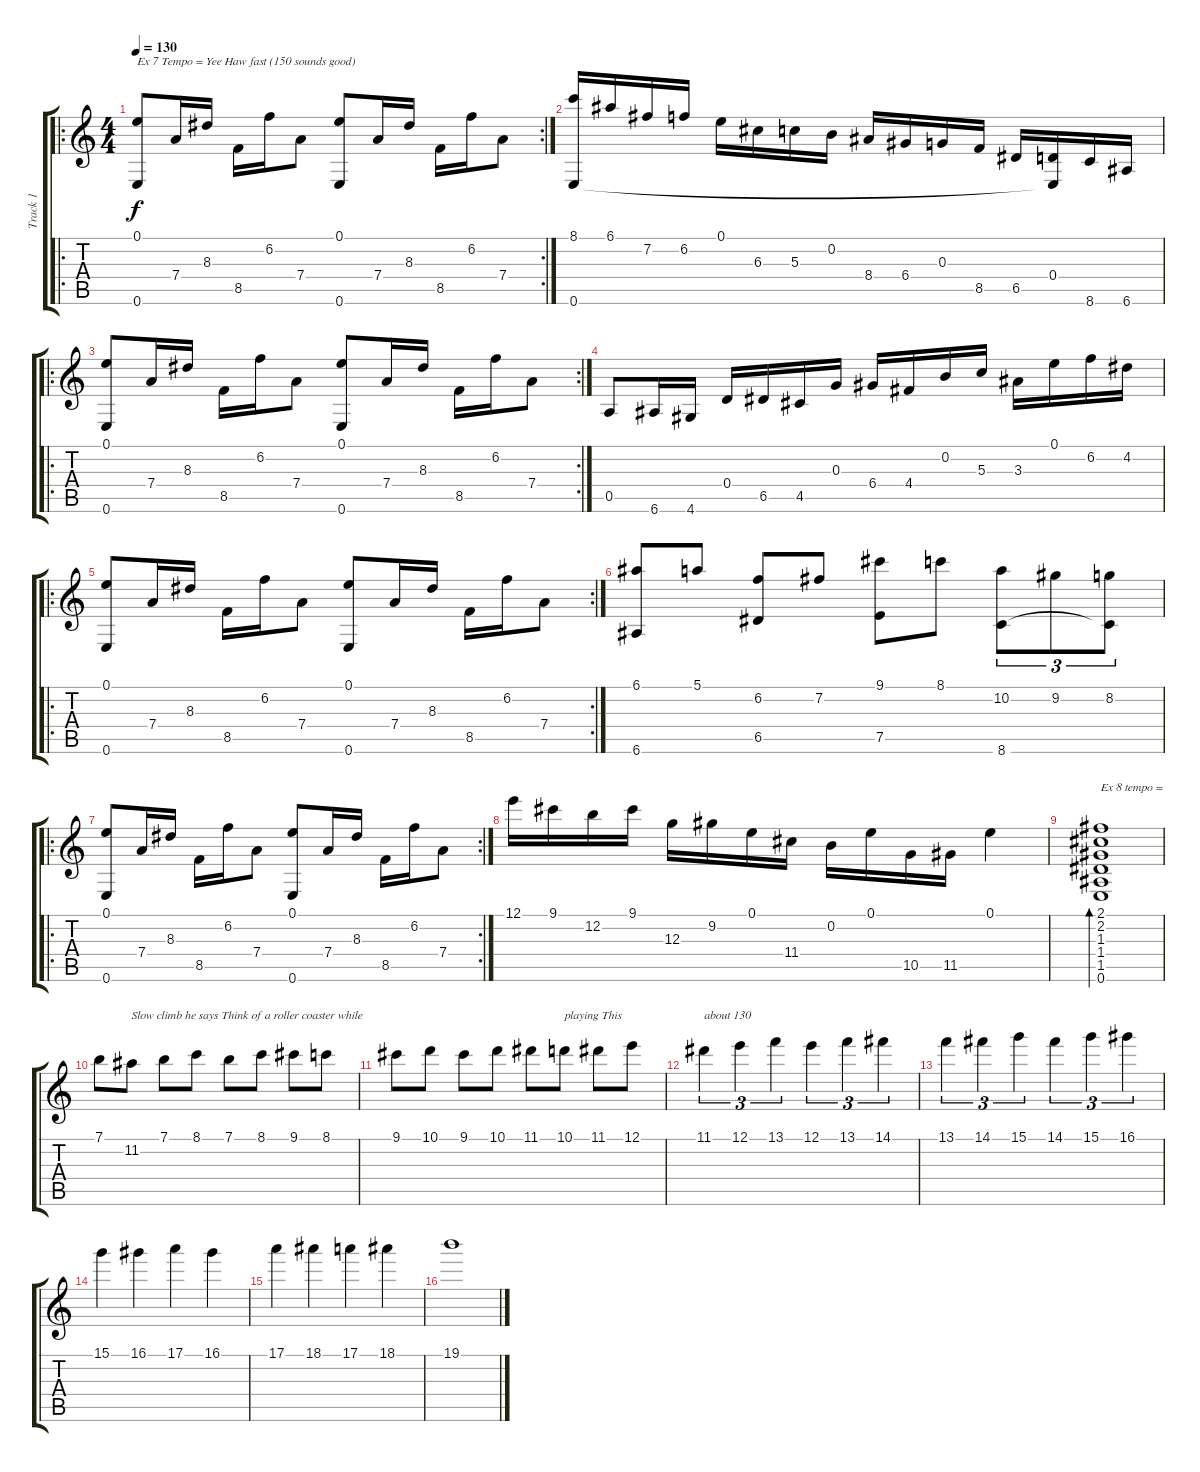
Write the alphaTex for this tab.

\track ("Track 1" "Track 1") {instrument acousticguitarnylon}
\staff {score tabs}
\tuning (E4 B3 G3 D3 A2 E2) {hide}
\ro
\rc 2
\ts (4 4)
\tempo 130
\clef g2
\ks c
(0.1 0.6).8{txt "Ex 7 Tempo = Yee Haw fast (150 sounds good)" dy f instrument acousticguitarnylon} 7.4.16 8.3.16 8.5.16 6.2.16 7.4.8 (0.1 0.6).8 7.4.16 8.3.16 8.5.16 6.2.16 7.4.8 |
(8.1 0.6).16 6.1.16 7.2.16 6.2.16 0.1.16 6.3.16 5.3.16 0.2.16 8.4.16 6.4.16 0.3.16 8.5.16 6.5.16 (0.4 0.6{t}).16 8.6.16 6.6.16 |
\ro
\rc 2
(0.1 0.6).8 7.4.16 8.3.16 8.5.16 6.2.16 7.4.8 (0.1 0.6).8 7.4.16 8.3.16 8.5.16 6.2.16 7.4.8 |
0.5.8 6.6.16 4.6.16 0.4.16 6.5.16 4.5.16 0.3.16 6.4.16 4.4.16 0.2.16 5.3.16 3.3.16 0.1.16 6.2.16 4.2.16 |
\ro
\rc 2
(0.1 0.6).8 7.4.16 8.3.16 8.5.16 6.2.16 7.4.8 (0.1 0.6).8 7.4.16 8.3.16 8.5.16 6.2.16 7.4.8 |
(6.1 6.6).8 5.1.8 (6.2 6.5).8 7.2.8 (9.1 7.5).8 8.1.8 (10.2 8.6).8{tu (3 2)} 9.2.8{tu (3 2)} (8.2 8.6{t}).8{tu (3 2)} |
\ro
\rc 2
(0.1 0.6).8 7.4.16 8.3.16 8.5.16 6.2.16 7.4.8 (0.1 0.6).8 7.4.16 8.3.16 8.5.16 6.2.16 7.4.8 |
12.1.16 9.1.16 12.2.16 9.1.16 12.3.16 9.2.16 0.1.16 11.4.16 0.2.16 0.1.16 10.5.16 11.5.16 0.1.4 |
(2.1 2.2 1.3 1.4 1.5 0.6).1{bd 240 txt "Ex 8 tempo ="} |
7.1.8 11.2.8{txt "Slow climb he says Think of a roller coaster while"} 7.1.8 8.1.8 7.1.8 8.1.8 9.1.8 8.1.8 |
9.1.8 10.1.8 9.1.8 10.1.8 11.1.8 10.1.8{txt "playing This"} 11.1.8 12.1.8 |
11.1.4{tu (3 2) txt "about 130"} 12.1.4{tu (3 2)} 13.1.4{tu (3 2)} 12.1.4{tu (3 2)} 13.1.4{tu (3 2)} 14.1.4{tu (3 2)} |
13.1.4{tu (3 2)} 14.1.4{tu (3 2)} 15.1.4{tu (3 2)} 14.1.4{tu (3 2)} 15.1.4{tu (3 2)} 16.1.4{tu (3 2)} |
15.1.4 16.1.4 17.1.4 16.1.4 |
17.1.4 18.1.4 17.1.4 18.1.4 |
19.1.1
